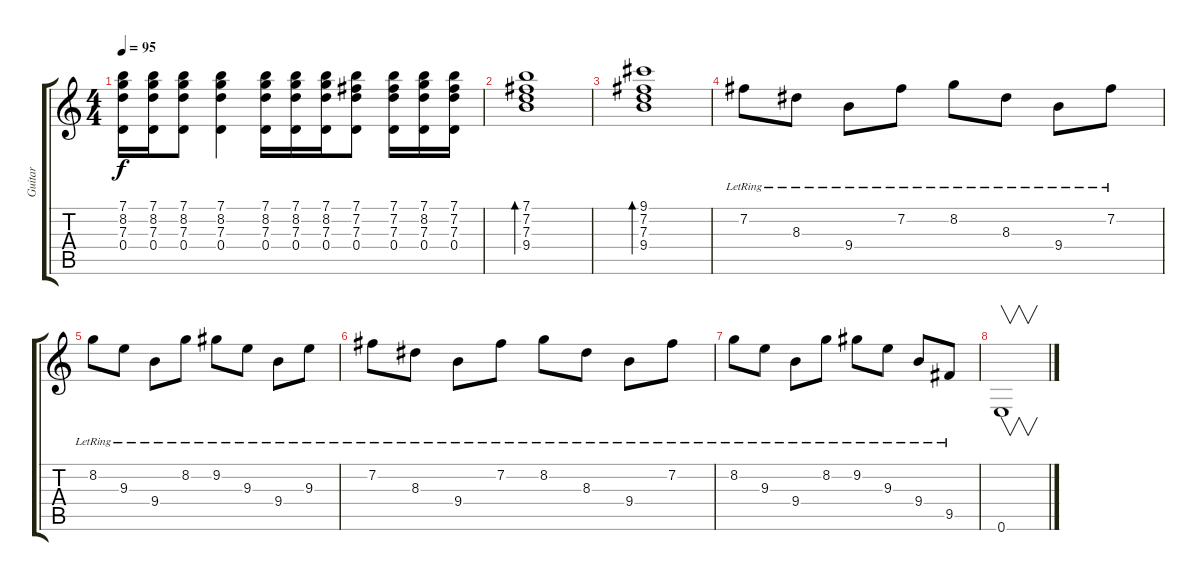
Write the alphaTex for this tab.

\track ("Guitar" "Guitar") {instrument electricguitarjazz}
\staff {score tabs}
\tuning (E4 B3 G3 D3 A2 E2) {hide}
\ts (4 4)
\tempo 95
\clef g2
\ks c
(7.1 8.2 7.3 0.4).16{dy f} (7.1 8.2 7.3 0.4).16 (7.1 8.2 7.3 0.4).8 (7.1 8.2 7.3 0.4).4 (7.1 8.2 7.3 0.4).16 (7.1 8.2 7.3 0.4).16 (7.1 8.2 7.3 0.4).16 (7.1 7.2 7.3 0.4).8 (7.1 7.2 7.3 0.4).16 (7.1 8.2 7.3 0.4).16 (7.1 7.2 7.3 0.4).16 |
(7.1 7.2 7.3 9.4).1{bd 240} |
(9.1 7.2 7.3 9.4).1{bd 240} |
7.2{lr}.8 8.3{lr}.8 9.4{lr}.8 7.2{lr}.8 8.2{lr}.8 8.3{lr}.8 9.4{lr}.8 7.2{lr}.8 |
8.2{lr}.8 9.3{lr}.8 9.4{lr}.8 8.2{lr}.8 9.2{lr}.8 9.3{lr}.8 9.4{lr}.8 9.3{lr}.8 |
7.2{lr}.8 8.3{lr}.8 9.4{lr}.8 7.2{lr}.8 8.2{lr}.8 8.3{lr}.8 9.4{lr}.8 7.2{lr}.8 |
8.2{lr}.8 9.3{lr}.8 9.4{lr}.8 8.2{lr}.8 9.2{lr}.8 9.3{lr}.8 9.4{lr}.8 9.5{lr}.8 |
0.6.1{v}
